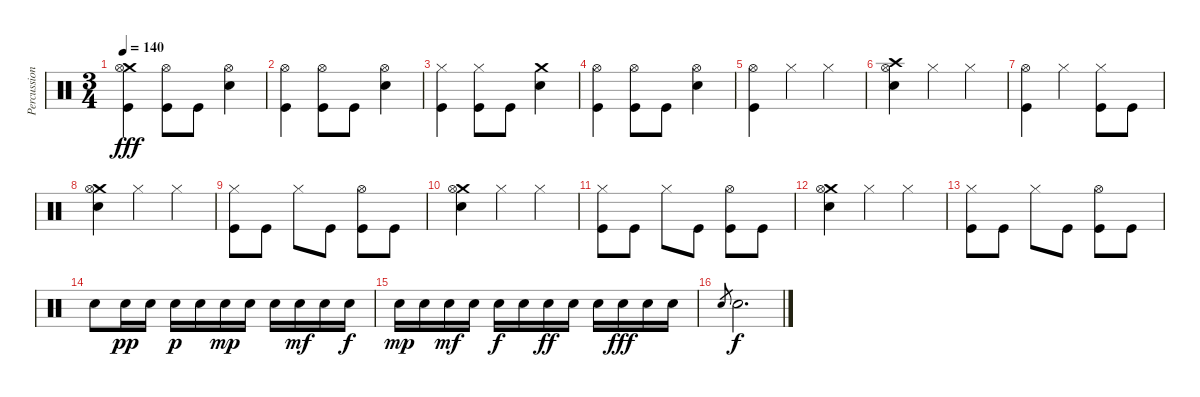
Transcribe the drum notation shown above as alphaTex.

\track ("Percussion" "Percussion") {instrument percussion}
\staff {score}
\articulation defaults
\ts (3 4)
\tempo 140
\clef neutral
\ks c
("Crash medium (hit)" "Hi-Hat (open)" "Kick (hit)").4{dy fff} ("Hi-Hat (open)" "Kick (hit)").8 "Kick (hit)".8 ("Hi-Hat (open)" "Electric Snare (hit)").4 |
("Hi-Hat (open)" "Kick (hit)").4 ("Hi-Hat (open)" "Kick (hit)").8 "Kick (hit)".8 ("Hi-Hat (open)" "Electric Snare (hit)").4 |
("Hi-Hat (closed)" "Kick (hit)").4 ("Hi-Hat (closed)" "Kick (hit)").8 "Kick (hit)".8 ("Crash medium (hit)" "Electric Snare (hit)").4 |
("Hi-Hat (open)" "Kick (hit)").4 ("Hi-Hat (open)" "Kick (hit)").8 "Kick (hit)".8 ("Hi-Hat (open)" "Electric Snare (hit)").4 |
("Hi-Hat (open)" "Kick (hit)").4 "Hi-Hat (closed)".4 "Hi-Hat (closed)".4 |
("Crash high (hit)" "Hi-Hat (open)" "Electric Snare (hit)").4 "Hi-Hat (closed)".4 "Hi-Hat (closed)".4 |
("Hi-Hat (open)" "Kick (hit)").4 "Hi-Hat (closed)".4 ("Hi-Hat (closed)" "Kick (hit)").8 "Kick (hit)".8 |
("Crash medium (hit)" "Hi-Hat (open)" "Electric Snare (hit)").4 "Hi-Hat (closed)".4 "Hi-Hat (closed)".4 |
("Hi-Hat (closed)" "Kick (hit)").8 "Kick (hit)".8 "Hi-Hat (closed)".8 "Kick (hit)".8 ("Hi-Hat (open)" "Kick (hit)").8 "Kick (hit)".8 |
("Crash medium (hit)" "Hi-Hat (open)" "Electric Snare (hit)").4 "Hi-Hat (closed)".4 "Hi-Hat (closed)".4 |
("Hi-Hat (closed)" "Kick (hit)").8 "Kick (hit)".8 "Hi-Hat (closed)".8 "Kick (hit)".8 ("Hi-Hat (open)" "Kick (hit)").8 "Kick (hit)".8 |
("Crash medium (hit)" "Hi-Hat (open)" "Electric Snare (hit)").4 "Hi-Hat (closed)".4 "Hi-Hat (closed)".4 |
("Hi-Hat (closed)" "Kick (hit)").8 "Kick (hit)".8 "Hi-Hat (closed)".8 "Kick (hit)".8 ("Hi-Hat (open)" "Kick (hit)").8 "Kick (hit)".8 |
"Electric Snare (hit)".8 "Electric Snare (hit)".16{dy pp} "Electric Snare (hit)".16 "Electric Snare (hit)".16{dy p} "Electric Snare (hit)".16 "Electric Snare (hit)".16{dy mp} "Electric Snare (hit)".16 "Electric Snare (hit)".16 "Electric Snare (hit)".16{dy mf} "Electric Snare (hit)".16 "Electric Snare (hit)".16{dy f} |
"Electric Snare (hit)".16{dy mp} "Electric Snare (hit)".16 "Electric Snare (hit)".16{dy mf} "Electric Snare (hit)".16 "Electric Snare (hit)".16{dy f} "Electric Snare (hit)".16 "Electric Snare (hit)".16{dy ff} "Electric Snare (hit)".16 "Electric Snare (hit)".16 "Electric Snare (hit)".16{dy fff} "Electric Snare (hit)".16 "Electric Snare (hit)".16 |
"Electric Snare (hit)".8{gr} "Electric Snare (hit)".2{d dy f}
